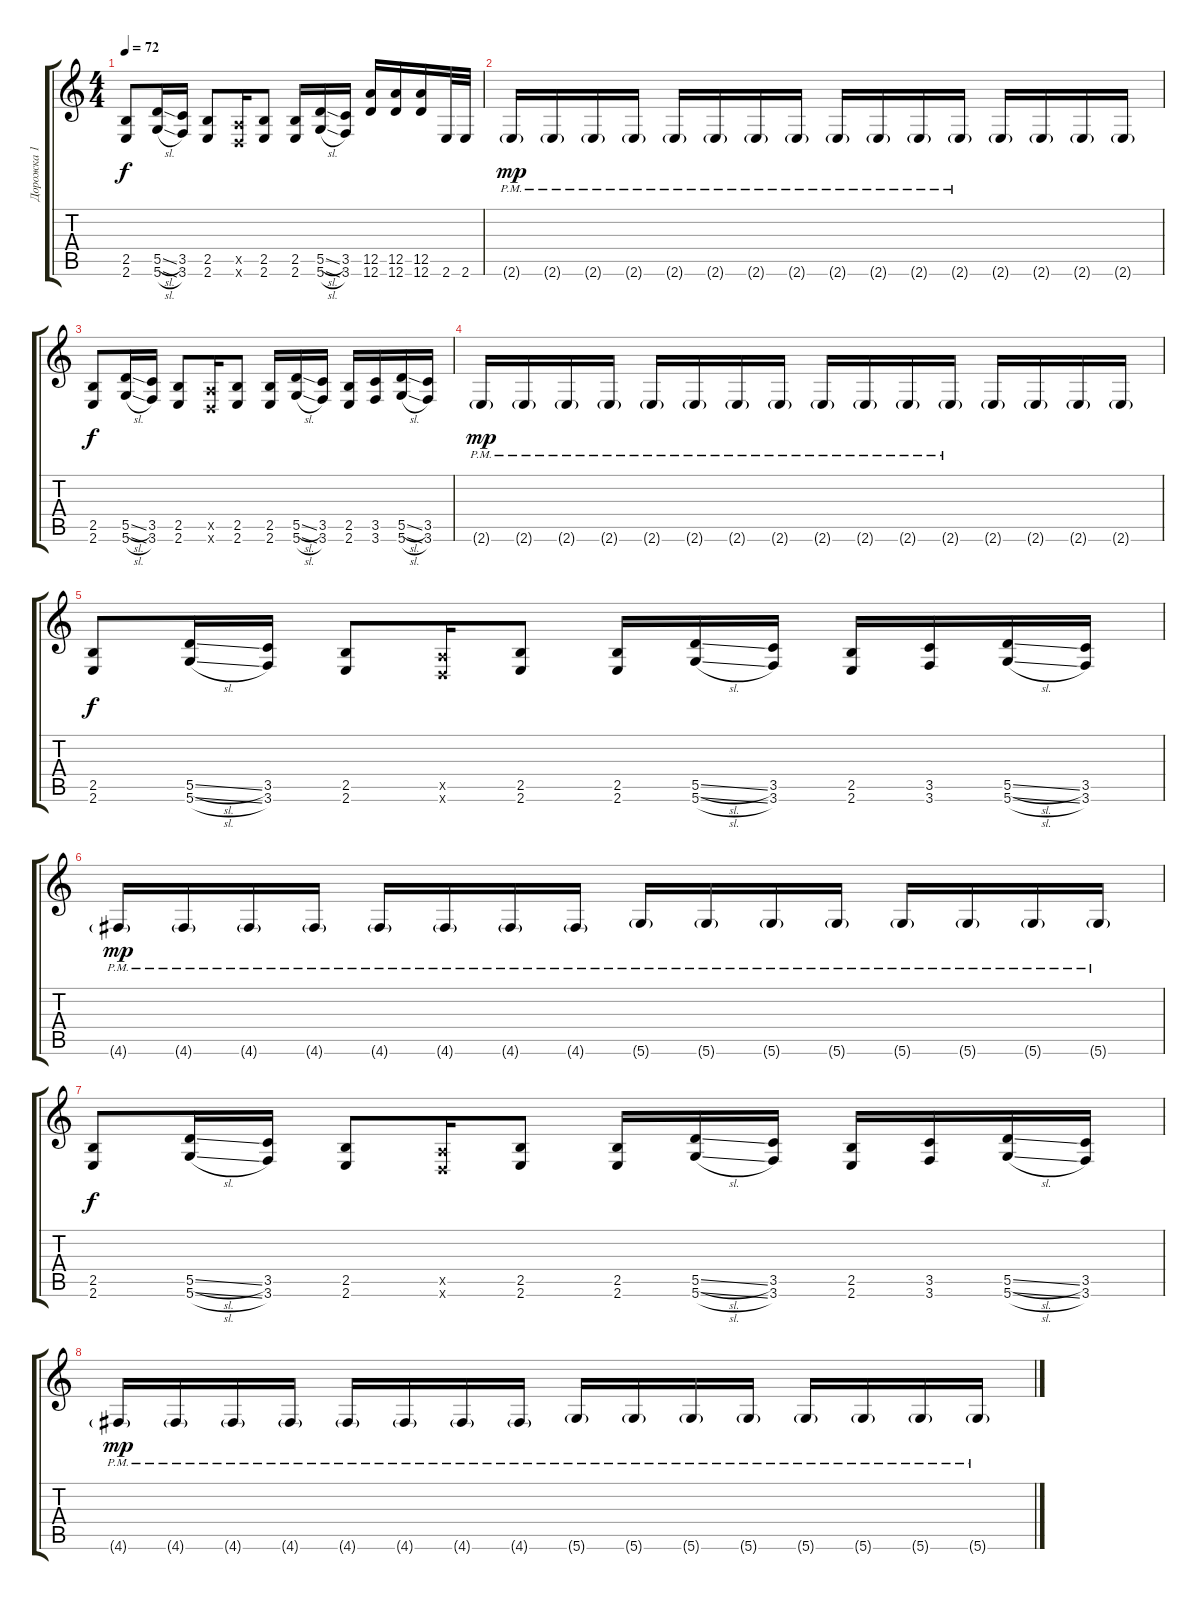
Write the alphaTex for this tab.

\track ("Дорожка 1" "Дорожка 1") {instrument overdrivenguitar}
\staff {score tabs}
\tuning (E4 B3 G3 D3 A2 D2) {hide}
\ts (4 4)
\tempo 72
\clef g2
\ks c
(2.5 2.6).8{dy f} (5.5{sl} 5.6{sl}).16 (3.5 3.6).16 (2.5 2.6).8 (0.5{x} 0.6{x}).16 (2.5 2.6).8 (2.5 2.6).16 (5.5{sl} 5.6{sl}).16 (3.5 3.6).16 (12.5 12.6).16 (12.5 12.6).16 (12.5 12.6).16 2.6.32 2.6.32 |
2.6{g pm}.16{dy mp} 2.6{g pm}.16 2.6{g pm}.16 2.6{g pm}.16 2.6{g pm}.16 2.6{g pm}.16 2.6{g pm}.16 2.6{g pm}.16 2.6{g pm}.16 2.6{g pm}.16 2.6{g pm}.16 2.6{g pm}.16 2.6{g}.16 2.6{g}.16 2.6{g}.16 2.6{g}.16 |
(2.5 2.6).8{dy f} (5.5{sl} 5.6{sl}).16 (3.5 3.6).16 (2.5 2.6).8 (0.5{x} 0.6{x}).16 (2.5 2.6).8 (2.5 2.6).16 (5.5{sl} 5.6{sl}).16 (3.5 3.6).16 (2.5 2.6).16 (3.5 3.6).16 (5.5{sl} 5.6{sl}).16 (3.5 3.6).16 |
2.6{g pm}.16{dy mp} 2.6{g pm}.16 2.6{g pm}.16 2.6{g pm}.16 2.6{g pm}.16 2.6{g pm}.16 2.6{g pm}.16 2.6{g pm}.16 2.6{g pm}.16 2.6{g pm}.16 2.6{g pm}.16 2.6{g pm}.16 2.6{g}.16 2.6{g}.16 2.6{g}.16 2.6{g}.16 |
(2.5 2.6).8{dy f} (5.5{sl} 5.6{sl}).16 (3.5 3.6).16 (2.5 2.6).8 (0.5{x} 0.6{x}).16 (2.5 2.6).8 (2.5 2.6).16 (5.5{sl} 5.6{sl}).16 (3.5 3.6).16 (2.5 2.6).16 (3.5 3.6).16 (5.5{sl} 5.6{sl}).16 (3.5 3.6).16 |
4.6{g pm}.16{dy mp} 4.6{g pm}.16 4.6{g pm}.16 4.6{g pm}.16 4.6{g pm}.16 4.6{g pm}.16 4.6{g pm}.16 4.6{g pm}.16 5.6{g pm}.16 5.6{g pm}.16 5.6{g pm}.16 5.6{g pm}.16 5.6{g pm}.16 5.6{g pm}.16 5.6{g pm}.16 5.6{g pm}.16 |
(2.5 2.6).8{dy f} (5.5{sl} 5.6{sl}).16 (3.5 3.6).16 (2.5 2.6).8 (0.5{x} 0.6{x}).16 (2.5 2.6).8 (2.5 2.6).16 (5.5{sl} 5.6{sl}).16 (3.5 3.6).16 (2.5 2.6).16 (3.5 3.6).16 (5.5{sl} 5.6{sl}).16 (3.5 3.6).16 |
4.6{g pm}.16{dy mp} 4.6{g pm}.16 4.6{g pm}.16 4.6{g pm}.16 4.6{g pm}.16 4.6{g pm}.16 4.6{g pm}.16 4.6{g pm}.16 5.6{g pm}.16 5.6{g pm}.16 5.6{g pm}.16 5.6{g pm}.16 5.6{g pm}.16 5.6{g pm}.16 5.6{g pm}.16 5.6{g pm}.16
